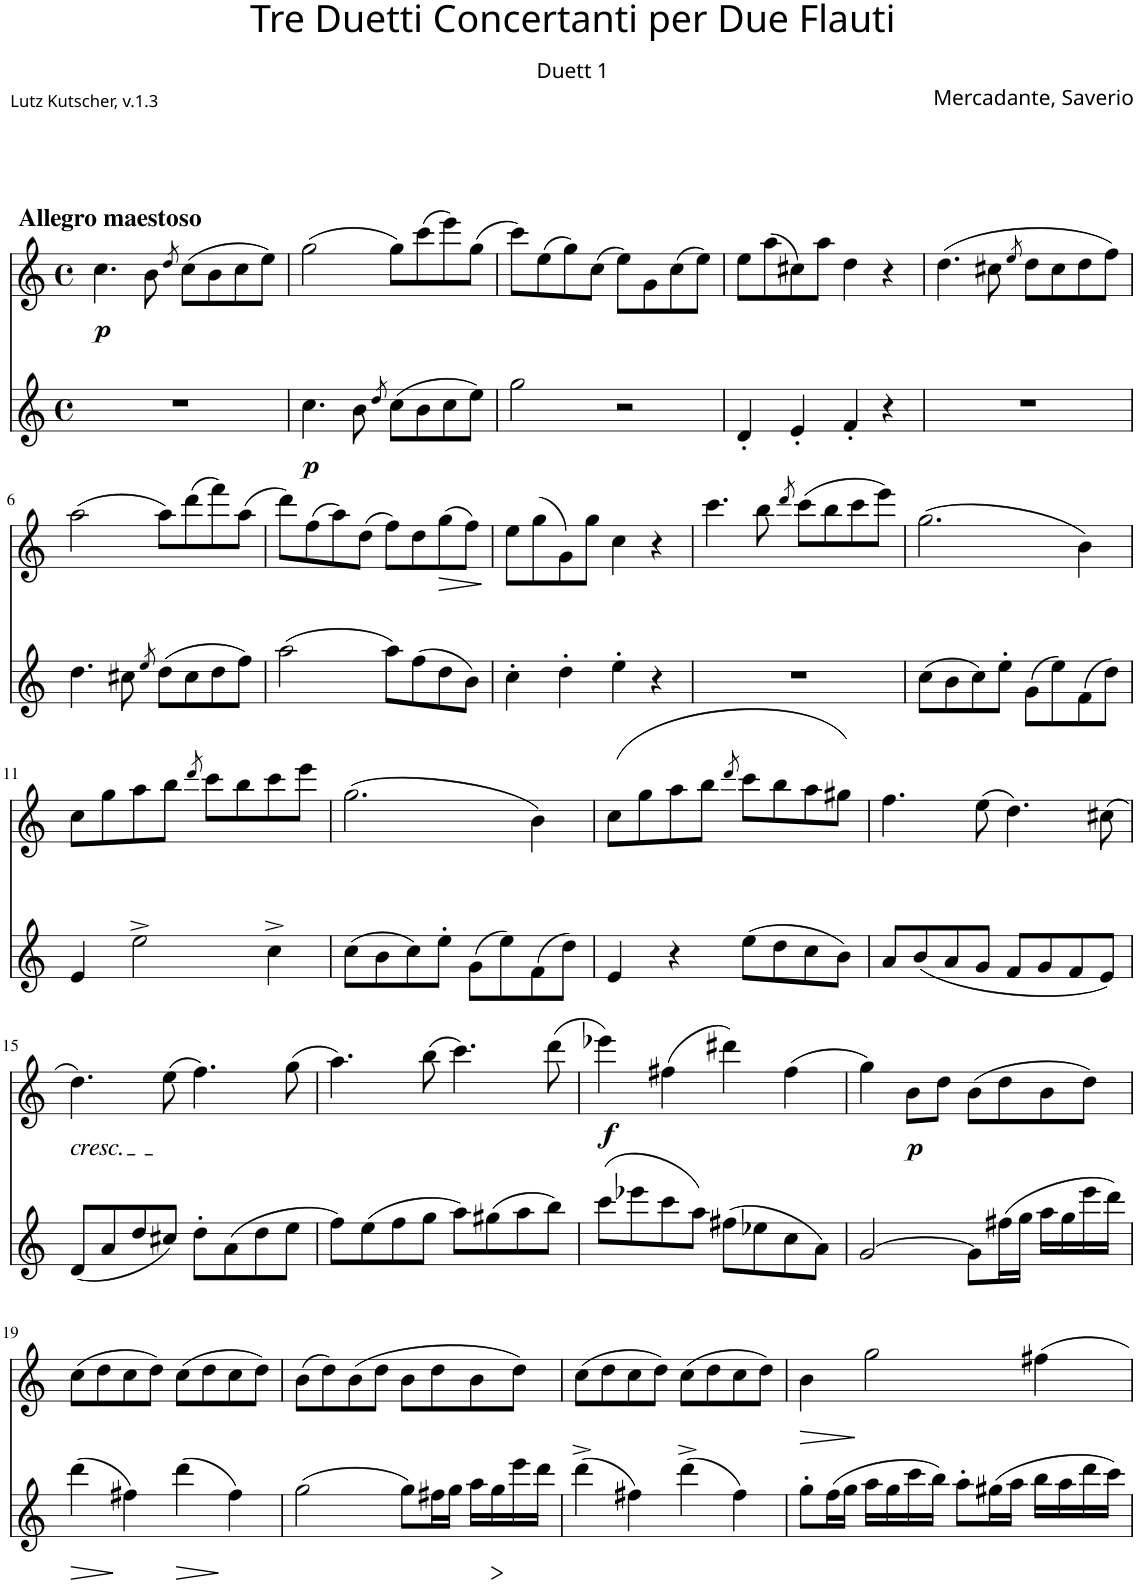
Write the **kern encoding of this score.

**kern	**dynam	**kern	**dynam
*part2	*part2	*part1	*part1
*staff2	*staff2	*staff1	*staff1
*I"Flöte	*	*I"Flöte 1	*
*I'Fl	*	*I'Fl	*
*clefG2	*	*clefG2	*
*k[]	*	*k[]	*
*M4/4	*	*M4/4	*
*met(c)	*	*met(c)	*
=1	=1	=1	=1
!	!	!LO:TX:a:B:t=Allegro maestoso	!
!	!	!	!LO:DY:b
1r	.	4.cc\	p
.	.	8b\	.
.	.	8qdd/	.
.	.	(8cc\L	.
.	.	8b\	.
.	.	8cc\	.
.	.	8ee\J)	.
=2	=2	=2	=2
!	!LO:DY:b	!	!
4.cc\	p	(2gg\	.
8b\	.	.	.
8qdd/	.	.	.
(8cc\L	.	8gg\L)	.
8b\	.	(8ccc\	.
8cc\	.	8eee\)	.
8ee\J)	.	(8gg\J	.
=3	=3	=3	=3
2gg\	.	8ccc\L)	.
.	.	(8ee\	.
.	.	8gg\)	.
.	.	(8cc\J	.
2r	.	8ee\L)	.
.	.	8g\	.
.	.	(8cc\	.
.	.	8ee\J)	.
=4	=4	=4	=4
4d'/	.	8ee\L	.
.	.	(8aa\	.
4e'/	.	8cc#X\)	.
.	.	8aa\J	.
4f'/	.	4dd\	.
4r	.	4r	.
=5	=5	=5	=5
1r	.	(4.dd\	.
.	.	8cc#X\	.
.	.	8qee/	.
.	.	8dd\L	.
.	.	8cc#\	.
.	.	8dd\	.
.	.	8ff\J)	.
!!LO:LB:g=z
=6	=6	=6	=6
4.dd\	.	(2aa\	.
8cc#X\	.	.	.
8qee/	.	.	.
(8dd\L	.	8aa\L)	.
8cc#\	.	(8ddd\	.
8dd\	.	8fff\)	.
8ff\J)	.	(8aa\J	.
=7	=7	=7	=7
(2aa\	.	8ddd\L)	.
.	.	(8ff\	.
.	.	8aa\)	.
.	.	(8dd\J	.
8aa\L)	.	8ff\L)	.
(8ff\	.	8dd\	.
!	!	!	!LO:HP:b
8dd\	.	(8gg\	>
8b\J)	.	8ff\J)	.
.	.	.	]
=8	=8	=8	=8
4cc'\	.	8ee\L	.
.	.	(8gg\	.
4dd'\	.	8g\)	.
.	.	8gg\J	.
4ee'\	.	4cc\	.
4r	.	4r	.
=9	=9	=9	=9
1r	.	4.ccc\	.
.	.	8bb\	.
.	.	8qddd/	.
.	.	(8ccc\L	.
.	.	8bb\	.
.	.	8ccc\	.
.	.	8eee\J)	.
=10	=10	=10	=10
(8cc\L	.	(2.gg\	.
8b\	.	.	.
8cc\)	.	.	.
8ee'\J	.	.	.
(8g\L	.	.	.
8ee\)	.	.	.
(8f\	.	4b\)	.
8dd\J)	.	.	.
!!LO:LB:g=z
=11	=11	=11	=11
4e/	.	8cc\L	.
.	.	8gg\	.
2ee^\	.	8aa\	.
.	.	8bb\J	.
.	.	8qddd/	.
.	.	8ccc\L	.
.	.	8bb\	.
4cc^\	.	8ccc\	.
.	.	8eee\J	.
=12	=12	=12	=12
(8cc\L	.	(2.gg\	.
8b\	.	.	.
8cc\)	.	.	.
8ee'\J	.	.	.
(8g\L	.	.	.
8ee\)	.	.	.
(8f\	.	4b\)	.
8dd\J)	.	.	.
=13	=13	=13	=13
4e/	.	(8cc\L	.
.	.	8gg\	.
4r	.	8aa\	.
.	.	8bb\J	.
.	.	8qddd/	.
(8ee\L	.	8ccc\L	.
8dd\	.	8bb\	.
8cc\	.	8aa\	.
8b\J)	.	8gg#X\J)	.
=14	=14	=14	=14
8a/L	.	4.ff\	.
(8b/	.	.	.
8a/	.	.	.
8g/J	.	(8ee\	.
8f/L	.	4.dd\)	.
8g/	.	.	.
8f/	.	.	.
8e/J)	.	(8cc#X\	.
!!LO:LB:g=z
=15	=15	=15	=15
!	!	!LO:TX:b:i:t=cresc.	!
(8d/L	.	4.dd\)	.
8a/	.	.	.
8dd/	.	.	.
8cc#X/J)	.	(8ee\	.
8dd'\L	.	4.ff\)	.
(8a\	.	.	.
8dd\	.	.	.
8ee\J	.	(8gg\	.
=16	=16	=16	=16
8ff\L)	.	4.aa\)	.
(8ee\	.	.	.
8ff\	.	.	.
8gg\J	.	(8bb\	.
8aa\L)	.	4.ccc\)	.
(8gg#X\	.	.	.
8aa\	.	.	.
8bb\J)	.	(8ddd\	.
=17	=17	=17	=17
!	!	!	!LO:DY:b
(8ccc\L	.	4eee-X\)	f
8eee-X\	.	.	.
8ccc\	.	(4ff#X\	.
8aa\J)	.	.	.
(8ff#X\L	.	4ddd#X\)	.
8ee-X\	.	.	.
8cc\	.	(4ff#\	.
8a\J)	.	.	.
=18	=18	=18	=18
[2g/	.	4gg\)	.
!	!	!	!LO:DY:b
.	.	8b\L	p
.	.	8dd\J	.
8g\L]	.	(8b\L	.
(16ff#X\L	.	8dd\	.
16gg\JJ	.	.	.
16aa\LL	.	8b\	.
16gg\	.	.	.
16eee\	.	8dd\J)	.
16ddd\JJ)	.	.	.
!!LO:LB:g=z
=19	=19	=19	=19
!	!LO:HP:b	!	!
(4ddd\	>	(8cc\L	.
.	.	8dd\	.
4ff#X\)	.	8cc\	.
.	.	8dd\J)	.
!	!LO:HP:b	!	!
(4ddd\	>	(8cc\L	.
.	.	8dd\	.
4ff#\)	]	8cc\	.
.	.	8dd\J)	.
=20	=20	=20	=20
(2gg\	.	(8b\L	.
.	.	8dd\)	.
.	.	(8b\	.
.	.	8dd\J	.
8gg\L)	.	8b\L	.
16ff#X\L	.	8dd\	.
16gg\JJ	.	.	.
16aa\LL	.	8b\	.
16gg\	.	.	.
16eee\	]	8dd\J)	.
16ddd\JJ	.	.	.
=21	=21	=21	=21
(4ddd^\	.	(8cc\L	.
.	.	8dd\	.
4ff#X\)	.	8cc\	.
.	.	8dd\J)	.
(4ddd^\	.	(8cc\L	.
.	.	8dd\	.
4ff#\)	.	8cc\	.
.	.	8dd\J)	.
=22	=22	=22	=22
!	!	!	!LO:HP:b
8gg'\L	.	4b\	>
(16ff\L	.	.	.
16gg\JJ	.	.	.
16aa\LL	.	2gg\	]
16gg\	.	.	.
16ccc\	.	.	.
16bb\JJ)	.	.	.
8aa'\L	.	.	.
(16gg#X\L	.	.	.
16aa\JJ	.	.	.
16bb\LL	.	4ff#X\	.
16aa\	.	.	.
16ddd\	.	.	.
16ccc\JJ)	.	.	.
=	=	=	=
*-	*-	*-	*-
